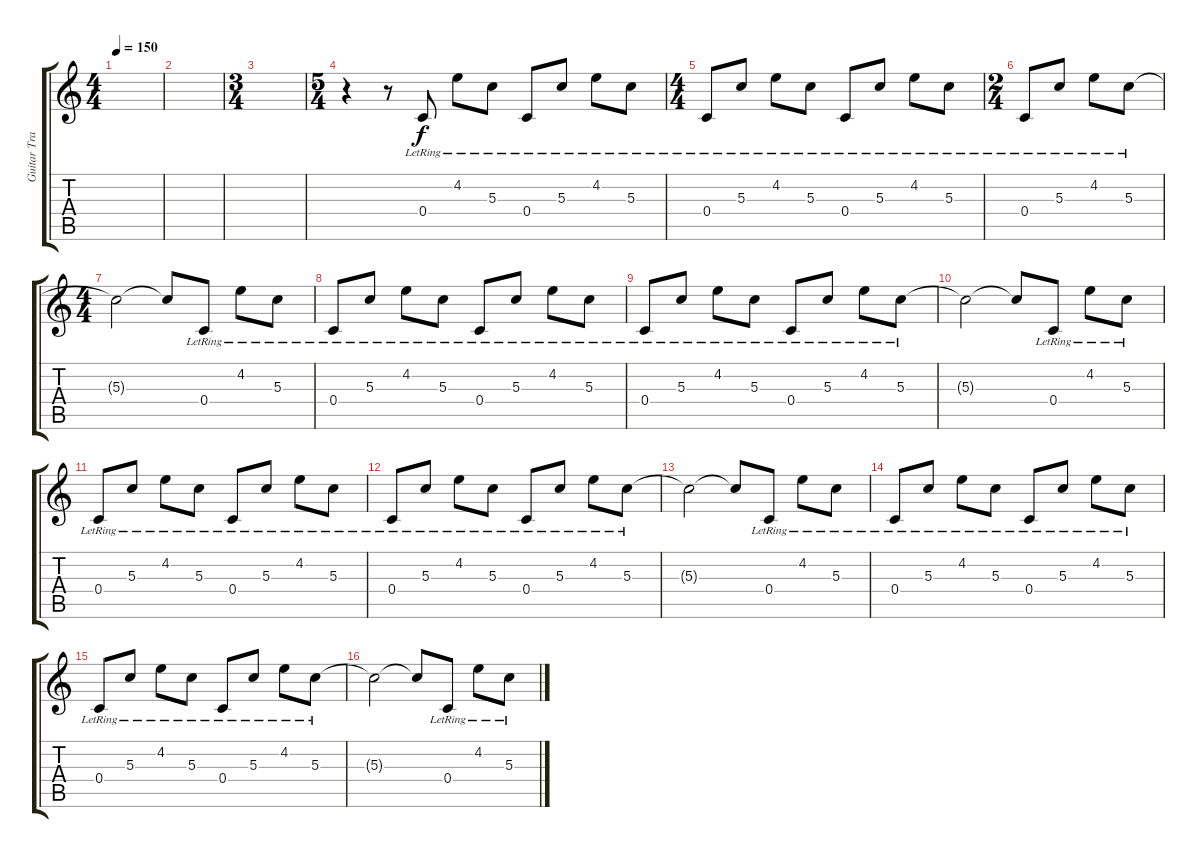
\track ("Guitar Track 1" "Guitar Tra") {instrument electricguitarmuted}
\staff {score tabs}
\tuning (E4 C4 G3 C3 G2 C2) {hide}
\ts (4 4)
\tempo 150
\clef g2
\ks c
|
|
\ts (3 4)
|
\ts (5 4)
r.4 r.8 0.4{lr}.8 4.2{lr}.8 5.3{lr}.8 0.4{lr}.8 5.3{lr}.8 4.2{lr}.8 5.3{lr}.8 |
\ts (4 4)
0.4{lr}.8 5.3{lr}.8 4.2{lr}.8 5.3{lr}.8 0.4{lr}.8 5.3{lr}.8 4.2{lr}.8 5.3{lr}.8 |
\ts (2 4)
0.4{lr}.8 5.3{lr}.8 4.2{lr}.8 5.3{lr}.8 |
\ts (4 4)
5.3{t}.2 5.3{t}.8 0.4{lr}.8 4.2{lr}.8 5.3{lr}.8 |
0.4{lr}.8 5.3{lr}.8 4.2{lr}.8 5.3{lr}.8 0.4{lr}.8 5.3{lr}.8 4.2{lr}.8 5.3{lr}.8 |
0.4{lr}.8 5.3{lr}.8 4.2{lr}.8 5.3{lr}.8 0.4{lr}.8 5.3{lr}.8 4.2{lr}.8 5.3{lr}.8 |
5.3{t}.2 5.3{t}.8 0.4{lr}.8 4.2{lr}.8 5.3{lr}.8 |
0.4{lr}.8 5.3{lr}.8 4.2{lr}.8 5.3{lr}.8 0.4{lr}.8 5.3{lr}.8 4.2{lr}.8 5.3{lr}.8 |
0.4{lr}.8 5.3{lr}.8 4.2{lr}.8 5.3{lr}.8 0.4{lr}.8 5.3{lr}.8 4.2{lr}.8 5.3{lr}.8 |
5.3{t}.2 5.3{t}.8 0.4{lr}.8 4.2{lr}.8 5.3{lr}.8 |
0.4{lr}.8 5.3{lr}.8 4.2{lr}.8 5.3{lr}.8 0.4{lr}.8 5.3{lr}.8 4.2{lr}.8 5.3{lr}.8 |
0.4{lr}.8 5.3{lr}.8 4.2{lr}.8 5.3{lr}.8 0.4{lr}.8 5.3{lr}.8 4.2{lr}.8 5.3{lr}.8 |
5.3{t}.2 5.3{t}.8 0.4{lr}.8 4.2{lr}.8 5.3{lr}.8
